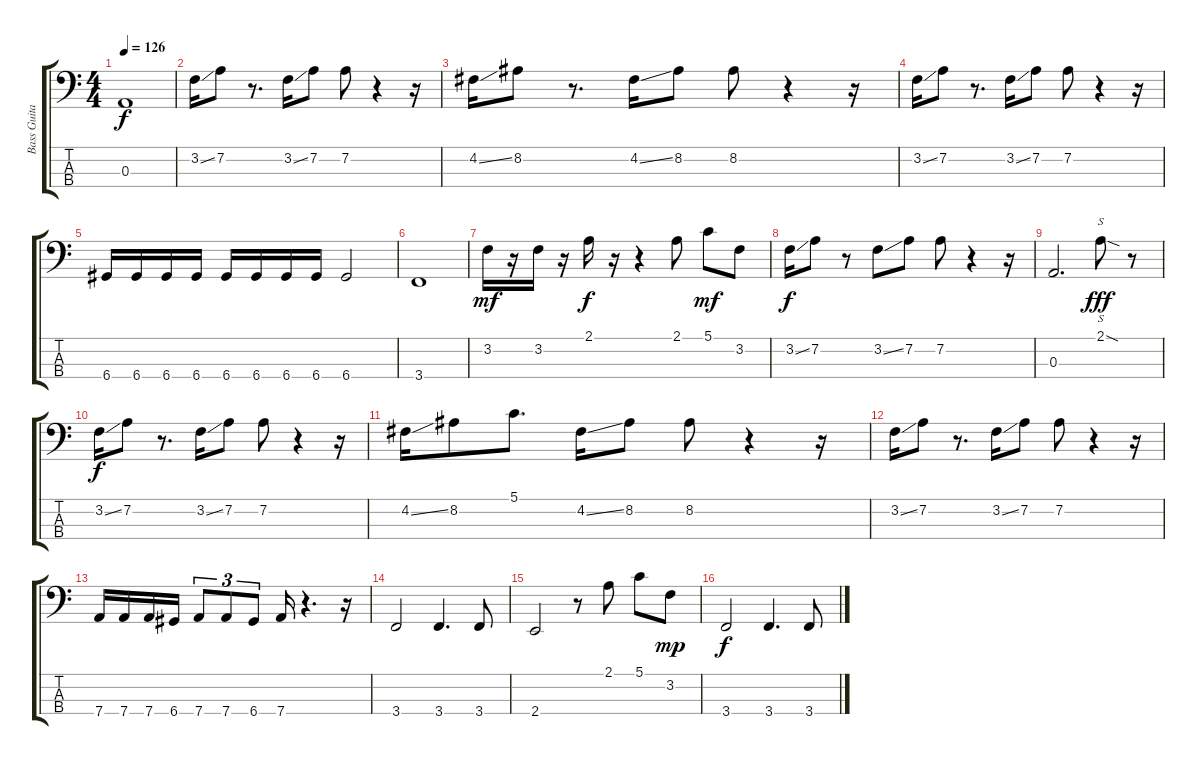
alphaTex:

\track ("Bass Guitar" "Bass Guita") {instrument electricbassfinger}
\staff {score tabs}
\tuning (G2 D2 A1 D1) {hide}
\ts (4 4)
\tempo 126
\clef f4
\ks c
0.3.1{dy f} |
3.2{ss}.16 7.2.8 r.8{d} 3.2{ss}.16 7.2.8 7.2.8 r.4 r.16 |
4.2{ss}.16 8.2.8 r.8{d} 4.2{ss}.16 8.2.8 8.2.8 r.4 r.16 |
3.2{ss}.16 7.2.8 r.8{d} 3.2{ss}.16 7.2.8 7.2.8 r.4 r.16 |
6.4.16 6.4.16 6.4.16 6.4.16 6.4.16 6.4.16 6.4.16 6.4.16 6.4.2 |
3.4.1 |
3.2.16{dy mf} r.16 3.2.16 r.16 2.1.16{dy f} r.16 r.4 2.1.8 5.1.8{dy mf} 3.2.8 |
3.2{ss}.16{dy f} 7.2.8 r.8 3.2{ss}.8 7.2.8 7.2.8 r.4 r.16 |
0.3.2{d} 2.1{sod}.8{s dy fff volume 10} r.8 |
3.2{ss}.16{dy f volume 8} 7.2.8 r.8{d} 3.2{ss}.16 7.2.8 7.2.8 r.4 r.16 |
4.2{ss}.16 8.2.8 5.1.8{d} 4.2{ss}.16 8.2.8 8.2.8 r.4 r.16 |
3.2{ss}.16 7.2.8 r.8{d} 3.2{ss}.16 7.2.8 7.2.8 r.4 r.16 |
7.4.16 7.4.16 7.4.16 6.4.16 7.4.8{tu (3 2)} 7.4.8{tu (3 2)} 6.4.8{tu (3 2)} 7.4.16 r.4{d} r.16 |
3.4.2 3.4.4{d} 3.4.8 |
2.4.2 r.8 2.1.8 5.1.8 3.2.8{dy mp} |
3.4.2{dy f} 3.4.4{d} 3.4.8
